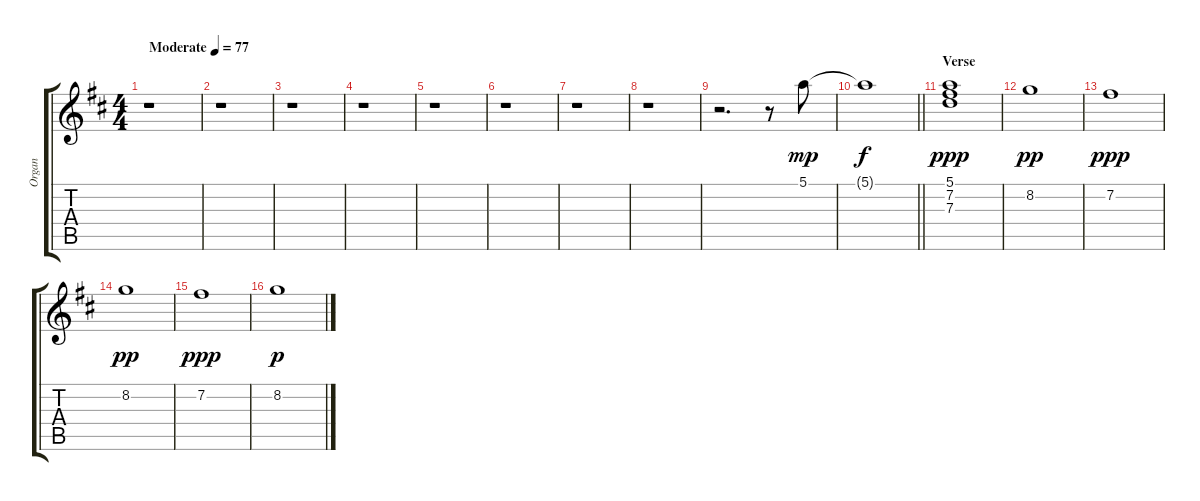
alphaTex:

\track ("Organ" "Organ") {instrument overdrivenguitar}
\staff {score tabs}
\tuning (E4 B3 G3 D3 A2 E2) {hide}
\ts (4 4)
\tempo (77 "Moderate")
\clef g2
\ks d
r.1{dy mp instrument overdrivenguitar} |
r.1 |
r.1 |
r.1 |
r.1 |
r.1 |
r.1 |
r.1 |
r.2{d} r.8 5.1.8 |
\barLineRight lightlight
5.1{t}.1{dy f} |
\section ("" "Verse")
(5.1 7.2 7.3).1{dy ppp} |
8.2.1{dy pp} |
7.2.1{dy ppp} |
8.2.1{dy pp} |
7.2.1{dy ppp} |
8.2.1{dy p}
